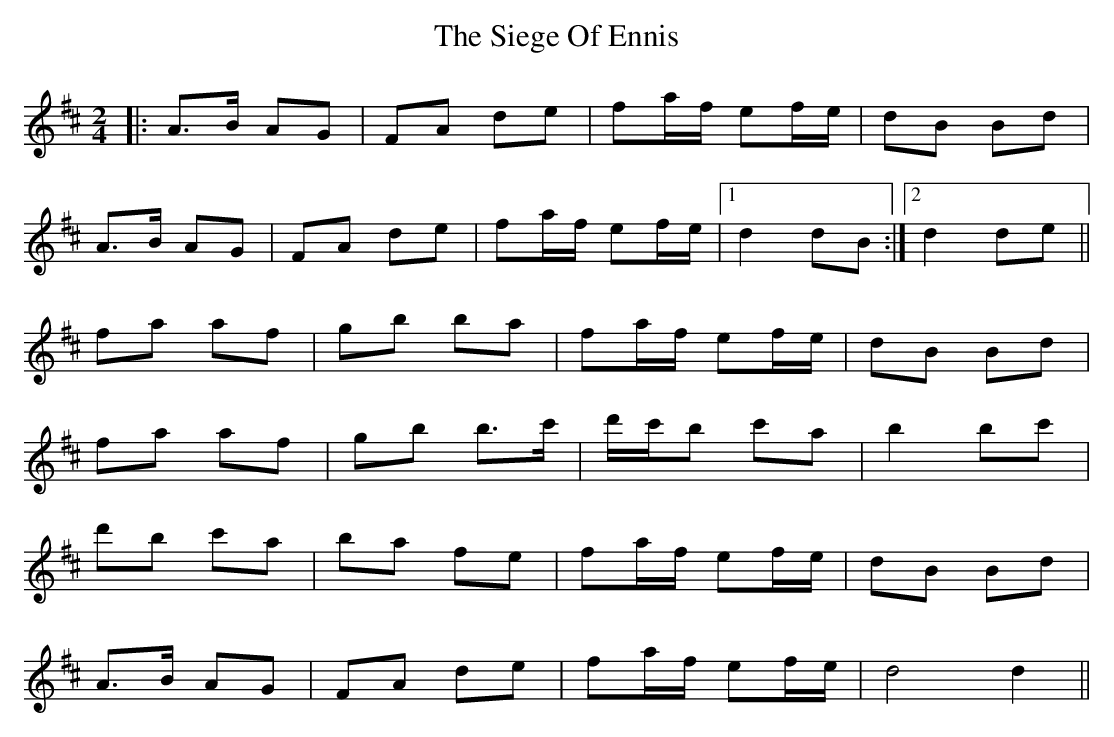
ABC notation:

X:1
T: The Siege Of Ennis
M: 2/4
L: 1/8
K: Dmaj
|:A>B AG|FA de|fa/f/ ef/e/|dB Bd|
A>B AG|FA de|fa/f/ ef/e/|1 d2 dB:|2 d2 de||
fa af|gb ba|fa/f/ ef/e/|dB Bd|
fa af|gb b>c'|d'/c'/b c'a|b2 bc'|
d'b c'a|ba fe|fa/f/ ef/e/|dB Bd|
A>B AG|FA de|fa/f/ ef/e/|d4 d2||
